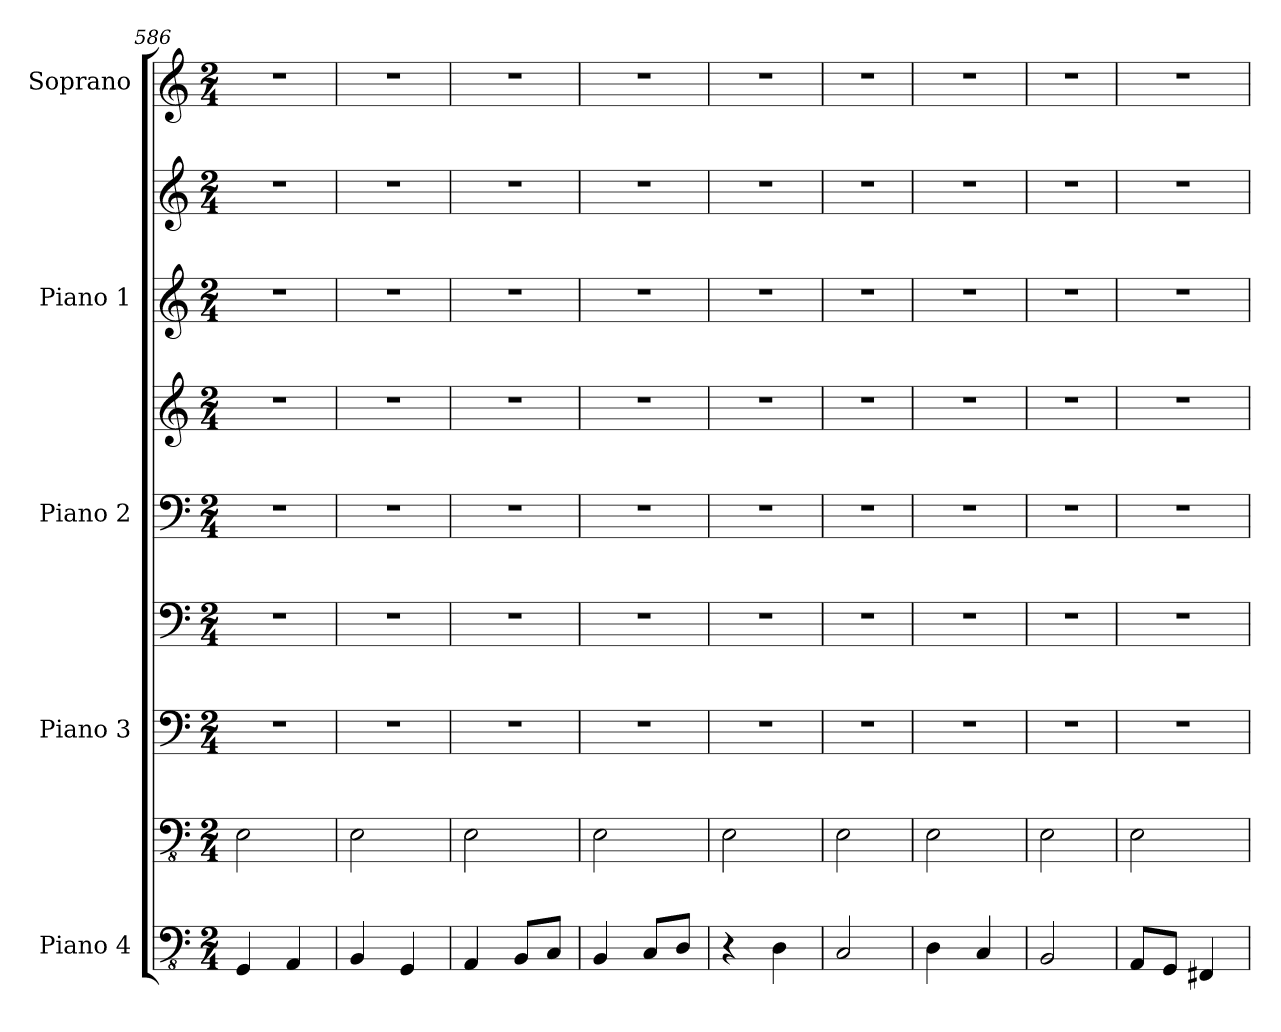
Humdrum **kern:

**kern	**kern	**kern	**kern	**kern	**kern	**kern	**kern	**kern
*part5	*part5	*part4	*part4	*part3	*part3	*part2	*part2	*part1
*staff9	*staff8	*staff7	*staff6	*staff5	*staff4	*staff3	*staff2	*staff1
*I"Piano 4	*	*I"Piano 3	*	*I"Piano 2	*	*I"Piano 1	*	*I"Soprano
*I'Pno. 4	*	*I'Pno. 3	*	*I'Pno. 2	*	*I'Pno. 1	*	*I'S.
*clefFv4	*clefFv4	*clefF4	*clefF4	*clefF4	*clefG2	*clefG2	*clefG2	*clefG2
*k[]	*k[]	*k[]	*k[]	*k[]	*k[]	*k[]	*k[]	*k[]
*M2/4	*M2/4	*M2/4	*M2/4	*M2/4	*M2/4	*M2/4	*M2/4	*M2/4
=586	=586	=586	=586	=586	=586	=586	=586	=586
4GGG/	2EE\	2r	2r	2r	2r	2r	2r	2r
4AAA/	.	.	.	.	.	.	.	.
=587	=587	=587	=587	=587	=587	=587	=587	=587
4BBB/	2EE\	2r	2r	2r	2r	2r	2r	2r
4GGG/	.	.	.	.	.	.	.	.
=588	=588	=588	=588	=588	=588	=588	=588	=588
4AAA/	2EE\	2r	2r	2r	2r	2r	2r	2r
8BBB/L	.	.	.	.	.	.	.	.
8CC/J	.	.	.	.	.	.	.	.
=589	=589	=589	=589	=589	=589	=589	=589	=589
4BBB/	2EE\	2r	2r	2r	2r	2r	2r	2r
8CC/L	.	.	.	.	.	.	.	.
8DD/J	.	.	.	.	.	.	.	.
=590	=590	=590	=590	=590	=590	=590	=590	=590
4r	2EE\	2r	2r	2r	2r	2r	2r	2r
4DD\	.	.	.	.	.	.	.	.
=591	=591	=591	=591	=591	=591	=591	=591	=591
2CC/	2EE\	2r	2r	2r	2r	2r	2r	2r
=592	=592	=592	=592	=592	=592	=592	=592	=592
4DD\	2EE\	2r	2r	2r	2r	2r	2r	2r
4CC/	.	.	.	.	.	.	.	.
=593	=593	=593	=593	=593	=593	=593	=593	=593
2BBB/	2EE\	2r	2r	2r	2r	2r	2r	2r
=594	=594	=594	=594	=594	=594	=594	=594	=594
8AAA/L	2EE\	2r	2r	2r	2r	2r	2r	2r
8GGG/J	.	.	.	.	.	.	.	.
4FFF#X/	.	.	.	.	.	.	.	.
=	=	=	=	=	=	=	=	=
*-	*-	*-	*-	*-	*-	*-	*-	*-
